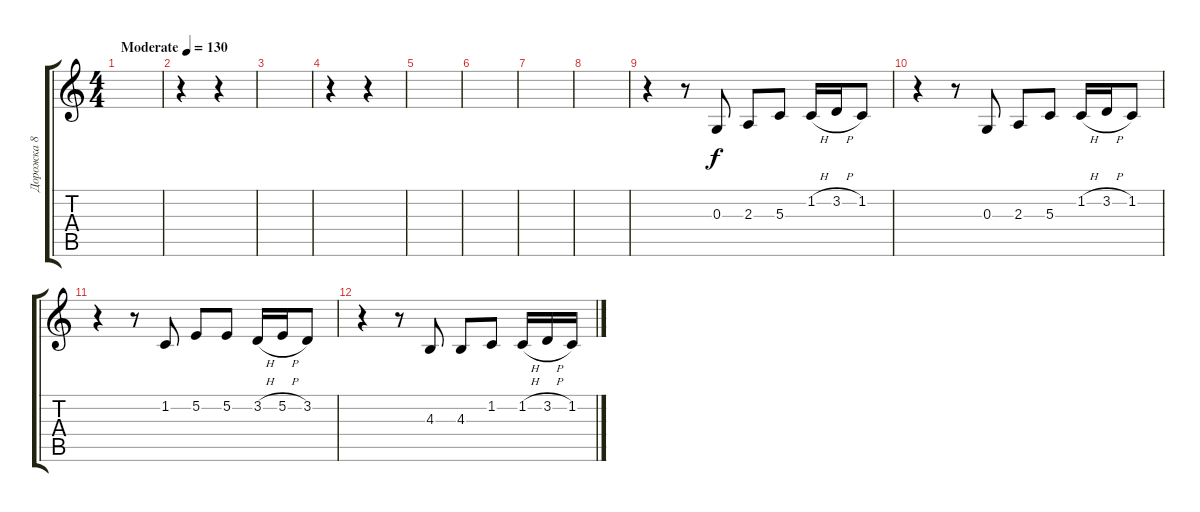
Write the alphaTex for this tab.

\track ("Дорожка 8" "Дорожка 8") {instrument synthbrass1}
\staff {score tabs}
\tuning (E4 B3 G3 D3 A2 E2) {hide}
\ts (4 4)
\tempo (130 "Moderate")
\clef g2
\ks c
|
r.4 r.4 |
|
r.4 r.4 |
|
|
|
|
r.4 r.8 0.3.8 2.3.8 5.3.8 1.2{h}.16 3.2{h}.16 1.2.8 |
r.4 r.8 0.3.8 2.3.8 5.3.8 1.2{h}.16 3.2{h}.16 1.2.8 |
r.4 r.8 1.2.8 5.2.8 5.2.8 3.2{h}.16 5.2{h}.16 3.2.8 |
r.4 r.8 4.3.8 4.3.8 1.2.8 1.2{h}.16 3.2{h}.16 1.2.16
